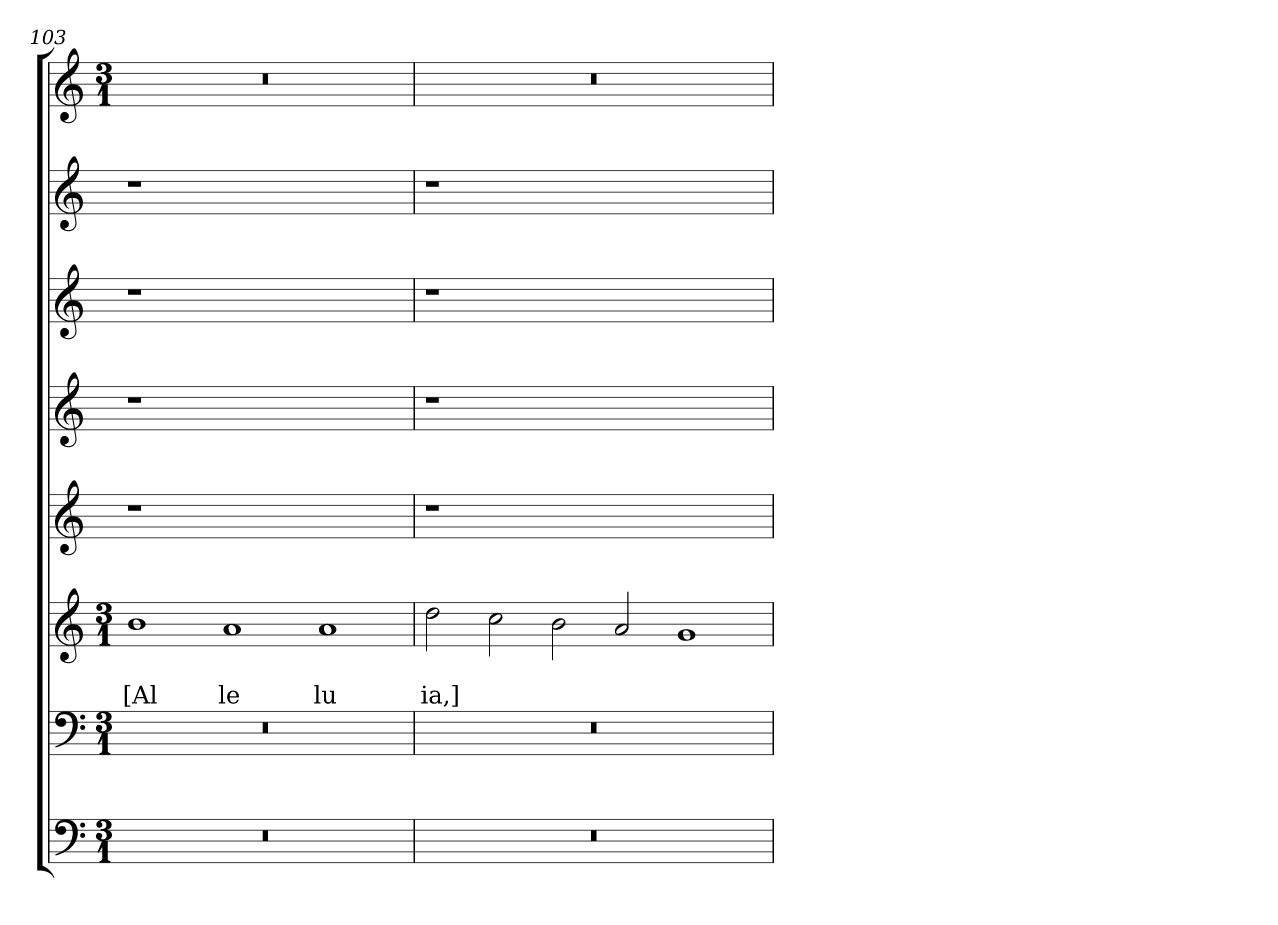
**kern	**kern	**kern	**text	**text	**kern	**kern	**kern	**kern	**kern
*part8	*part7	*part6	*part6	*part6	*part5	*part4	*part3	*part2	*part1
*staff8	*staff7	*staff6	*staff6	*staff6	*staff5	*staff4	*staff3	*staff2	*staff1
*clefF4	*clefF4	*clefG2	*	*	*clefG2	*clefG2	*clefG2	*clefG2	*clefG2
*k[]	*k[]	*k[]	*	*	*k[]	*k[]	*k[]	*k[]	*k[]
*C:	*C:	*C:	*	*	*C:	*C:	*C:	*C:	*C:
*M3/1	*M3/1	*M3/1	*	*	*	*	*	*	*M3/1
=103	=103	=103	=103	=103	=103	=103	=103	=103	=103
!	!	!	!	!LO:LY:b	!	!	!	!	!
0.r	0.r	1b	.	[Al	1r	1r	1r	1r	0.r
!	!	!	!	!LO:LY:b	!	!	!	!	!
.	.	1a	.	le	0ryy	0ryy	0ryy	0ryy	.
!	!	!	!	!LO:LY:b	!	!	!	!	!
.	.	1a	.	lu	.	.	.	.	.
=104	=104	=104	=104	=104	=104	=104	=104	=104	=104
!	!	!	!	!LO:LY:b	!	!	!	!	!
0.r	0.r	2dd\	.	ia,]	1r	1r	1r	1r	0.r
.	.	2cc\	.	.	.	.	.	.	.
.	.	2b\	.	.	0ryy	0ryy	0ryy	0ryy	.
.	.	2a/	.	.	.	.	.	.	.
.	.	1g	.	.	.	.	.	.	.
=	=	=	=	=	=	=	=	=	=
*-	*-	*-	*-	*-	*-	*-	*-	*-	*-
